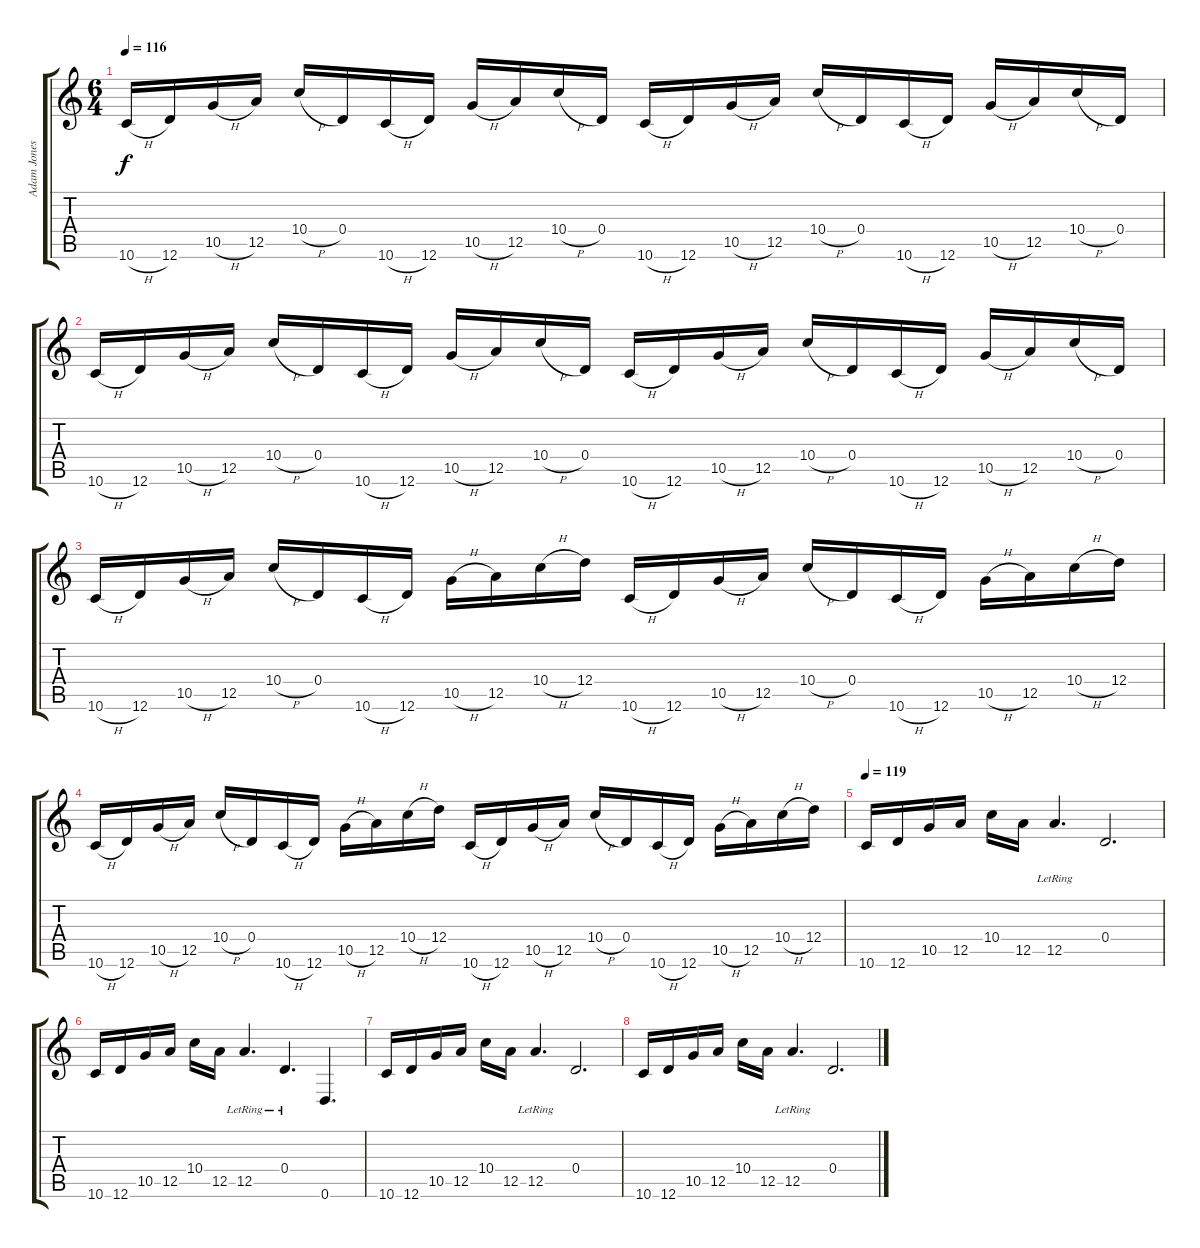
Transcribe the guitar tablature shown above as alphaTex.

\track ("Adam Jones (guitar)" "Adam Jones") {instrument distortionguitar}
\staff {score tabs}
\tuning (E4 B3 G3 D3 A2 D2) {hide}
\ts (6 4)
\tempo 116
\clef g2
\ks c
10.6{h}.16{dy f} 12.6.16 10.5{h}.16 12.5.16 10.4{h}.16 0.4.16 10.6{h}.16 12.6.16 10.5{h}.16 12.5.16 10.4{h}.16 0.4.16 10.6{h}.16 12.6.16 10.5{h}.16 12.5.16 10.4{h}.16 0.4.16 10.6{h}.16 12.6.16 10.5{h}.16 12.5.16 10.4{h}.16 0.4.16 |
10.6{h}.16 12.6.16 10.5{h}.16 12.5.16 10.4{h}.16 0.4.16 10.6{h}.16 12.6.16 10.5{h}.16 12.5.16 10.4{h}.16 0.4.16 10.6{h}.16 12.6.16 10.5{h}.16 12.5.16 10.4{h}.16 0.4.16 10.6{h}.16 12.6.16 10.5{h}.16 12.5.16 10.4{h}.16 0.4.16 |
10.6{h}.16 12.6.16 10.5{h}.16 12.5.16 10.4{h}.16 0.4.16 10.6{h}.16 12.6.16 10.5{h}.16 12.5.16 10.4{h}.16 12.4.16 10.6{h}.16 12.6.16 10.5{h}.16 12.5.16 10.4{h}.16 0.4.16 10.6{h}.16 12.6.16 10.5{h}.16 12.5.16 10.4{h}.16 12.4.16 |
10.6{h}.16 12.6.16 10.5{h}.16 12.5.16 10.4{h}.16 0.4.16 10.6{h}.16 12.6.16 10.5{h}.16 12.5.16 10.4{h}.16 12.4.16 10.6{h}.16 12.6.16 10.5{h}.16 12.5.16 10.4{h}.16 0.4.16 10.6{h}.16 12.6.16 10.5{h}.16 12.5.16 10.4{h}.16 12.4.16 |
\tempo 119
10.6.16{instrument distortionguitar} 12.6.16 10.5.16 12.5.16 10.4.16 12.5.16 12.5{lr}.4{d} 0.4.2{d} |
10.6.16{instrument distortionguitar} 12.6.16 10.5.16 12.5.16 10.4.16 12.5.16 12.5{lr}.4{d} 0.4{lr}.4{d} 0.6.4{d} |
10.6.16{instrument distortionguitar} 12.6.16 10.5.16 12.5.16 10.4.16 12.5.16 12.5{lr}.4{d} 0.4.2{d} |
10.6.16{instrument distortionguitar} 12.6.16 10.5.16 12.5.16 10.4.16 12.5.16 12.5{lr}.4{d} 0.4.2{d}
